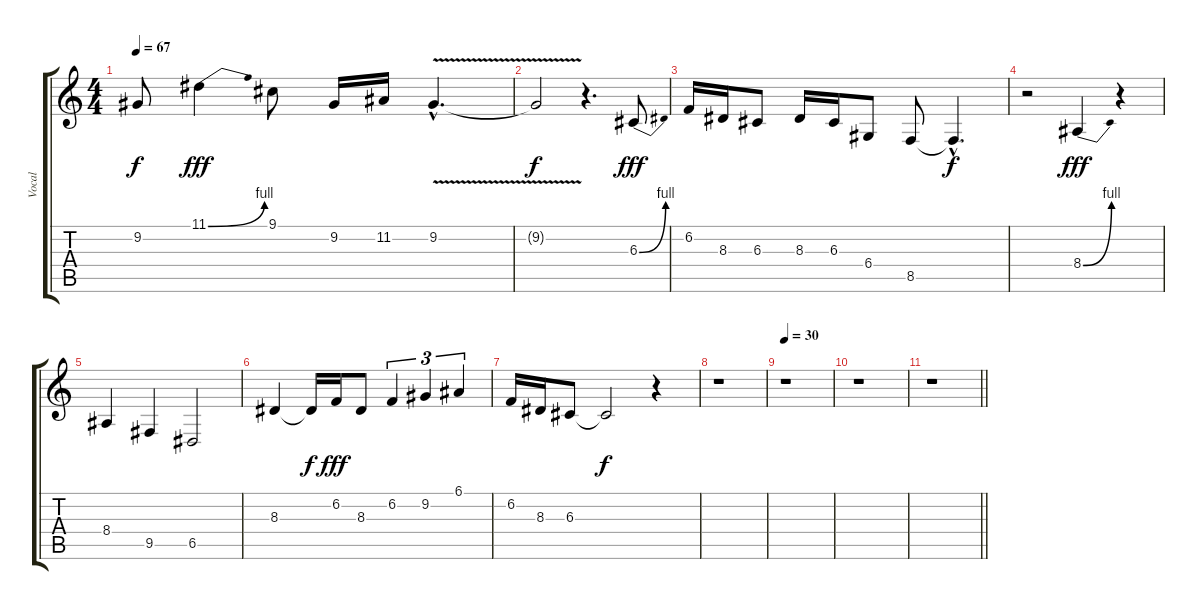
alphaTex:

\track ("Vocal" "Vocal") {instrument altosax}
\staff {score tabs}
\tuning (E4 B3 G3 D3 A2 E2) {hide}
\ts (4 4)
\tempo 67
\clef g2
\ks c
9.2{t}.8{dy f} 11.1{be (bend 0 0 60 4)}.4{dy fff} 9.1.8 9.2.16 11.2.16 9.2{v hac}.4{d} |
9.2{t}.2{dy f} r.4{d} 6.3{be (bend 0 0 60 4)}.8{dy fff} |
6.2.16 8.3.16 6.3.8 8.3.16 6.3.16 6.4.8 8.5.8 8.5{hac t}.4{d dy f} |
r.2 8.4{be (bend 0 0 60 4)}.4{dy fff} r.4 |
8.4.4 9.5.4 6.5.2 |
8.3.4 8.3{t}.16{dy f} 6.2.16{dy fff} 8.3.8 6.2.4{tu (3 2)} 9.2.4{tu (3 2)} 6.1.4{tu (3 2)} |
6.2.16 8.3.16 6.3.8 6.3{t}.2{dy f} r.4 |
r.1 |
\tempo 30
r.1 |
r.1 |
\barLineRight lightlight
r.1
